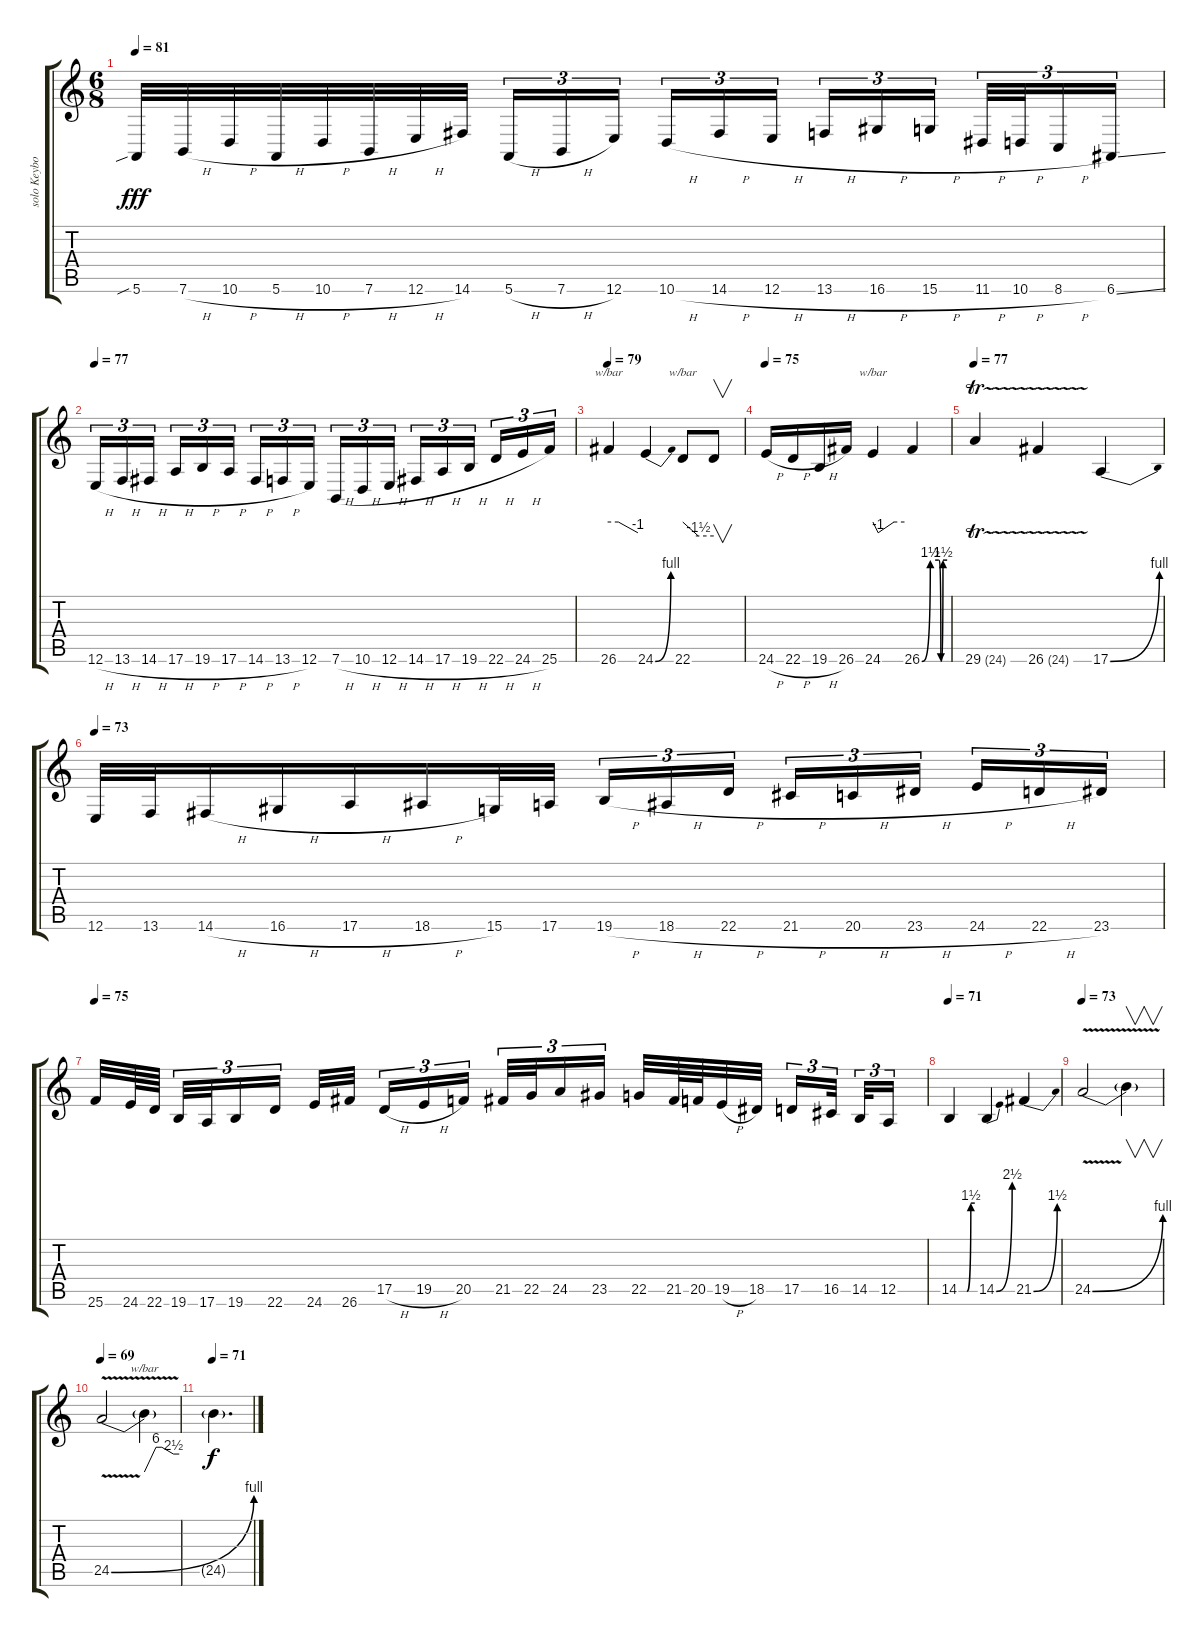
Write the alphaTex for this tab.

\track ("solo Keyboard and Guitar" "solo Keybo") {instrument lead8bassandlead}
\staff {score tabs}
\tuning (E4 B3 G3 D3 A2 E2) {hide}
\ts (6 8)
\tempo 81
\clef g2
\ks c
5.6{sib}.32{dy fff} 7.6{h}.32 10.6{h}.32 5.6{h}.32 10.6{h}.32 7.6{h}.32 12.6{h}.32 14.6.32{beam splitsecondary} 5.6{h}.16{tu (3 2)} 7.6{h}.16{tu (3 2)} 12.6.16{tu (3 2)} 10.6{h}.16{tu (3 2)} 14.6{h}.16{tu (3 2)} 12.6{h}.16{tu (3 2) beam splitsecondary} 13.6{h}.16{tu (3 2)} 16.6{h}.16{tu (3 2)} 15.6{h}.16{tu (3 2) beam splitsecondary} 11.6{h}.32{tu (3 2)} 10.6{h}.32{tu (3 2)} 8.6{h}.16{tu (3 2)} 6.6{ss}.16{tu (3 2)} |
\tempo 77
12.6{h}.16{tu (3 2)} 13.6{h}.16{tu (3 2)} 14.6{h}.16{tu (3 2) beam splitsecondary} 17.6{h}.16{tu (3 2)} 19.6{h}.16{tu (3 2)} 17.6{h}.16{tu (3 2) beam splitsecondary} 14.6{h}.16{tu (3 2)} 13.6{h}.16{tu (3 2)} 12.6.16{tu (3 2)} 7.6{h}.16{tu (3 2)} 10.6{h}.16{tu (3 2)} 12.6{h}.16{tu (3 2) beam splitsecondary} 14.6{h}.16{tu (3 2)} 17.6{h}.16{tu (3 2)} 19.6{h}.16{tu (3 2) beam splitsecondary} 22.6{h}.16{tu (3 2)} 24.6{h}.16{tu (3 2)} 25.6.16{tu (3 2)} |
\tempo 79
26.6.4{tbe (custom default 0 0 20 0 60 -4)} 24.6{be (bend 0 0 60 4)}.4 22.6.8{tbe (custom default 0 0 30 -6 60 -6)} 22.6{t}.8{v} |
\tempo 75
24.6{h}.16 22.6{h}.16 19.6{h}.16 26.6.16 24.6.4{tbe (custom default 0 0 10 -4 40 0 60 0)} 26.6{be (custom 0 0 20 6 40 6 45 0 50 6 60 6)}.4 |
\tempo 77
29.6{tr (24 16)}.4 26.6{tr (24 16)}.4 17.6{be (bend 0 0 60 4)}.4 |
\tempo 73
12.6.32 13.6.32 14.6{h}.16 16.6{h}.16 17.6{h}.16 18.6{h}.16 15.6.32 17.6.32 19.6{h}.16{tu (3 2)} 18.6{h}.16{tu (3 2)} 22.6{h}.16{tu (3 2) beam splitsecondary} 21.6{h}.16{tu (3 2)} 20.6{h}.16{tu (3 2)} 23.6{h}.16{tu (3 2) beam splitsecondary} 24.6{h}.16{tu (3 2)} 22.6{h}.16{tu (3 2)} 23.6.16{tu (3 2)} |
\tempo 75
25.6.32 24.6.64 22.6.64{beam splitsecondary} 19.6.32{tu (3 2)} 17.6.32{tu (3 2)} 19.6.16{tu (3 2)} 22.6.16{tu (3 2) beam splitsecondary} 24.6.32 26.6.32{beam splitsecondary} 17.5{h}.16{tu (3 2)} 19.5{h}.16{tu (3 2)} 20.5.16{tu (3 2)} 21.5.32{tu (3 2)} 22.5.32{tu (3 2)} 24.5.16{tu (3 2)} 23.5.16{tu (3 2) beam splitsecondary} 22.5.32 21.5.64 20.5.64 19.5{h}.32 18.5.32{beam splitsecondary} 17.5.16{tu (3 2)} 16.5.32{tu (3 2) beam splitsecondary} 14.5.32{tu (3 2)} 12.5.16{tu (3 2)} |
\tempo 71
14.5{be (custom 0 0 30 0 45 6 60 6)}.4 14.5{be (bend 0 0 60 10)}.4 21.5{be (bend 0 0 60 6)}.4 |
\tempo 73
24.5{be (bend 0 0 60 4) v}.2 24.5{t}.4{v} |
\tempo 69
24.5{be (bend 0 0 60 4) v}.2 24.5{t}.4{tbe (custom default 0 0 20 24 30 24 50 10 60 10)} |
\tempo 100
\tempo 71
24.5{t}.4{d dy f}
